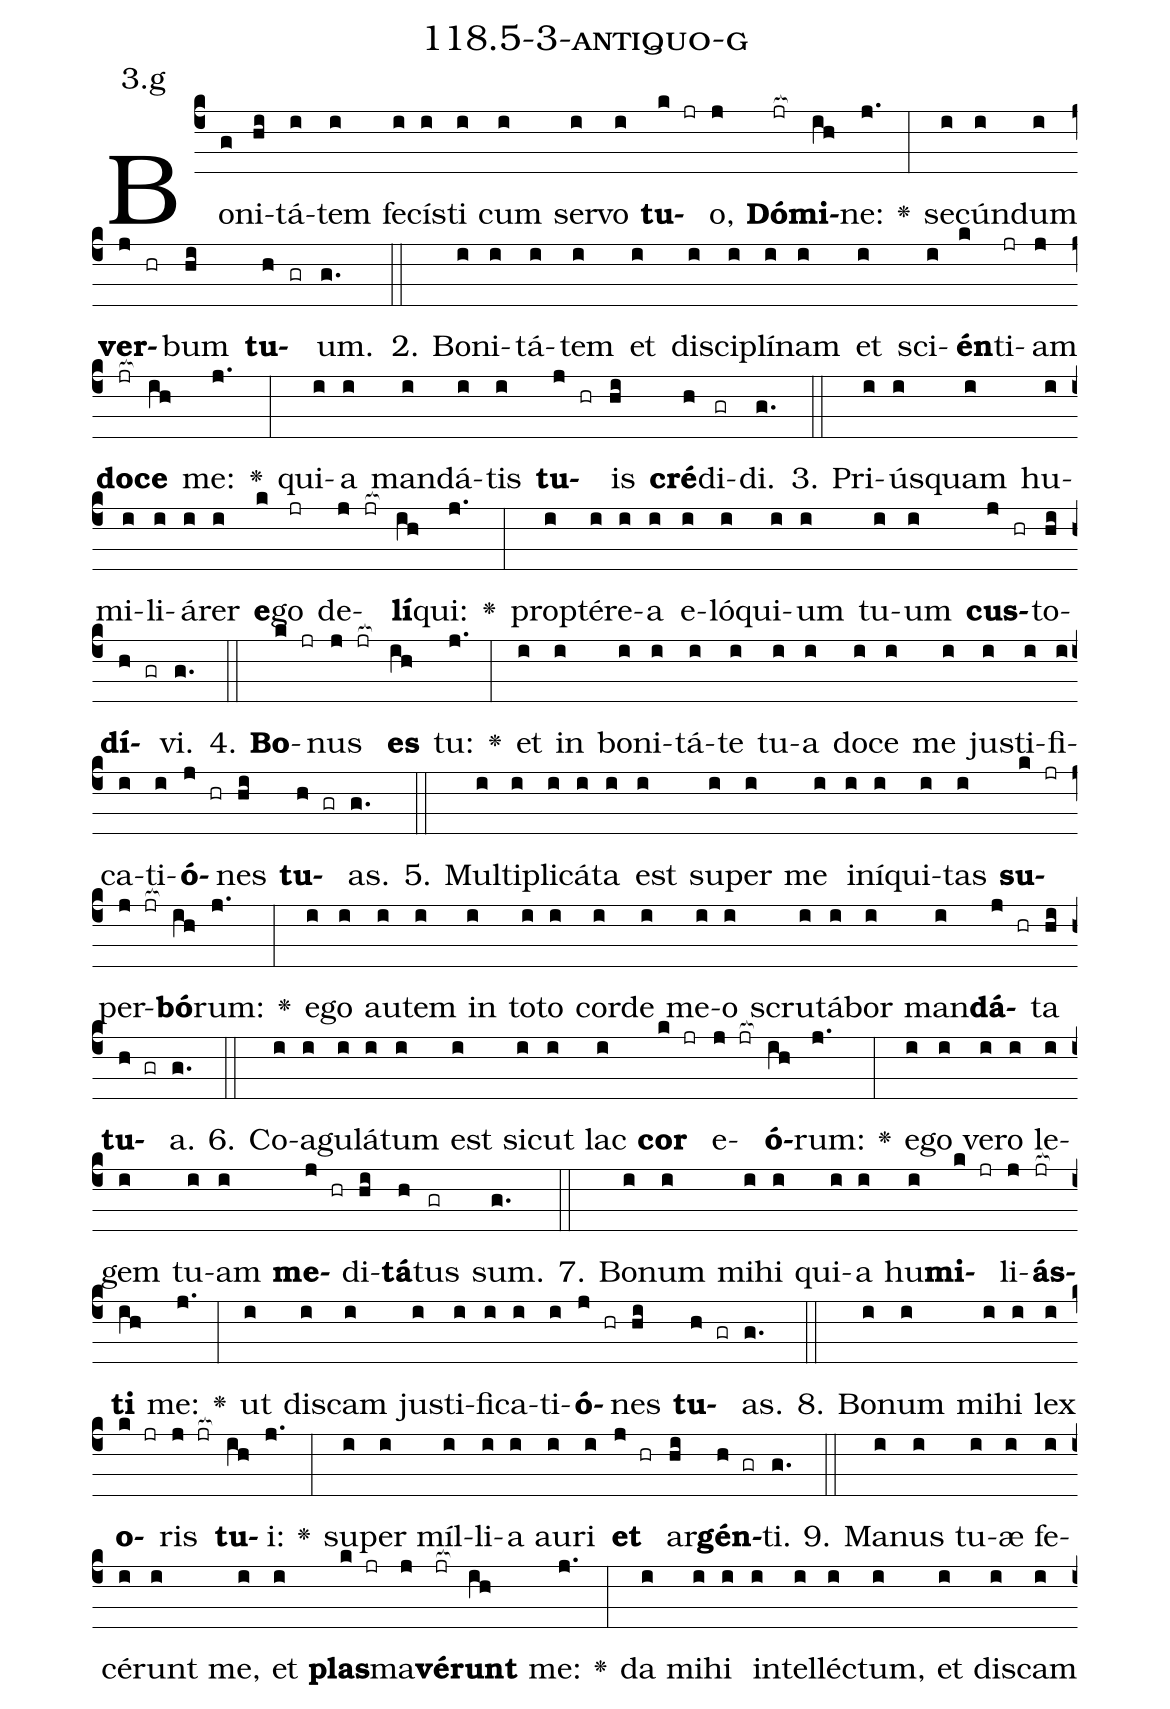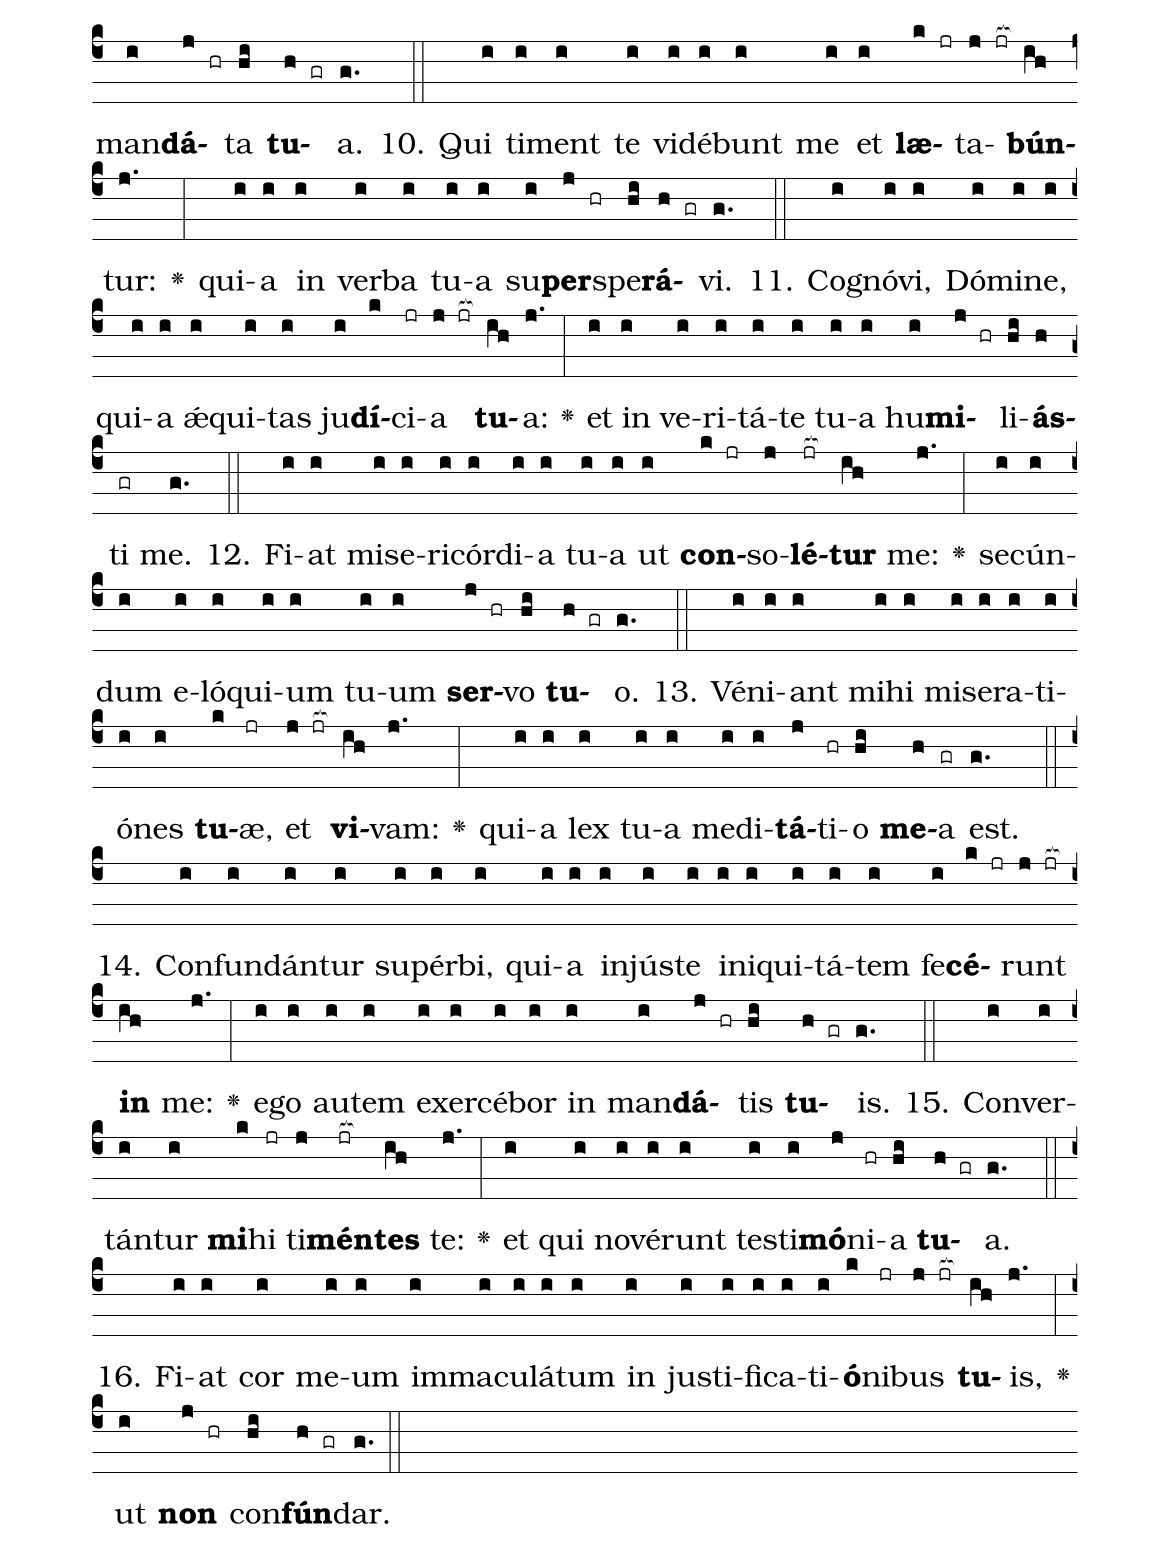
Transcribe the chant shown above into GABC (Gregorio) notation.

name: 118.5-3-antiquo-g;
annotation: 3.g;
%%
(c4)Bo(g)ni(hi)tá(i)tem(i) fe(i)cís(i)ti(i) cum(i) ser(i)vo(i) <b>tu</b>(k jr)o,(j) <b>Dó</b>(jr[ocb:1{])<b>mi</b>(ih[ocb:0}])ne:(j.) <v>\greheightstar</v>(:) se(i)cún(i)dum(i) <b>ver</b>(j hr)bum(hi) <b>tu</b>(h gr)um.(g.) (::)
2. Bo(i)ni(i)tá(i)tem(i) et(i) di(i)sci(i)plí(i)nam(i) et(i) sci(i)<b>én</b>(k)ti(jr)am(j) <b>do</b>(jr[ocb:1{])<b>ce</b>(ih[ocb:0}]) me:(j.) <v>\greheightstar</v>(:) qui(i)a(i) man(i)dá(i)tis(i) <b>tu</b>(j hr)is(hi) <b>cré</b>(h)di(gr)di.(g.) (::)
3. Pri(i)ús(i)quam(i) hu(i)mi(i)li(i)á(i)rer(i) <b>e</b>(k)go(jr) de(j jr[ocb:1{])<b>lí</b>(ih[ocb:0}])qui:(j.) <v>\greheightstar</v>(:) prop(i)tér(i)e(i)a(i) e(i)ló(i)qui(i)um(i) tu(i)um(i) <b>cus</b>(j hr)to(hi)<b>dí</b>(h gr)vi.(g.) (::)
4. <b>Bo</b>(k jr)nus(j jr[ocb:1{]) <b>es</b>(ih[ocb:0}]) tu:(j.) <v>\greheightstar</v>(:) et(i) in(i) bo(i)ni(i)tá(i)te(i) tu(i)a(i) do(i)ce(i) me(i) jus(i)ti(i)fi(i)ca(i)ti(i)<b>ó</b>(j hr)nes(hi) <b>tu</b>(h gr)as.(g.) (::)
5. Mul(i)ti(i)pli(i)cá(i)ta(i) est(i) su(i)per(i) me(i) in(i)í(i)qui(i)tas(i) <b>su</b>(k jr)per(j jr[ocb:1{])<b>bó</b>(ih[ocb:0}])rum:(j.) <v>\greheightstar</v>(:) e(i)go(i) au(i)tem(i) in(i) to(i)to(i) cor(i)de(i) me(i)o(i) scru(i)tá(i)bor(i) man(i)<b>dá</b>(j hr)ta(hi) <b>tu</b>(h gr)a.(g.) (::)
6. Co(i)a(i)gu(i)lá(i)tum(i) est(i) sic(i)ut(i) lac(i) <b>cor</b>(k jr) e(j jr[ocb:1{])<b>ó</b>(ih[ocb:0}])rum:(j.) <v>\greheightstar</v>(:) e(i)go(i) ve(i)ro(i) le(i)gem(i) tu(i)am(i) <b>me</b>(j hr)di(hi)<b>tá</b>(h)tus(gr) sum.(g.) (::)
7. Bo(i)num(i) mi(i)hi(i) qui(i)a(i) hu(i)<b>mi</b>(k jr)li(j)<b>ás</b>(jr[ocb:1{])<b>ti</b>(ih[ocb:0}]) me:(j.) <v>\greheightstar</v>(:) ut(i) dis(i)cam(i) jus(i)ti(i)fi(i)ca(i)ti(i)<b>ó</b>(j hr)nes(hi) <b>tu</b>(h gr)as.(g.) (::)
8. Bo(i)num(i) mi(i)hi(i) lex(i) <b>o</b>(k jr)ris(j jr[ocb:1{]) <b>tu</b>(ih[ocb:0}])i:(j.) <v>\greheightstar</v>(:) su(i)per(i) míl(i)li(i)a(i) au(i)ri(i) <b>et</b>(j hr) ar(hi)<b>gén</b>(h gr)ti.(g.) (::)
9. Ma(i)nus(i) tu(i)æ(i) fe(i)cé(i)runt(i) me,(i) et(i) <b>plas</b>(k jr)ma(j)<b>vé</b>(jr[ocb:1{])<b>runt</b>(ih[ocb:0}]) me:(j.) <v>\greheightstar</v>(:) da(i) mi(i)hi(i) in(i)tel(i)léc(i)tum,(i) et(i) dis(i)cam(i) man(i)<b>dá</b>(j hr)ta(hi) <b>tu</b>(h gr)a.(g.) (::)
10. Qui(i) ti(i)ment(i) te(i) vi(i)dé(i)bunt(i) me(i) et(i) <b>læ</b>(k jr)ta(j jr[ocb:1{])<b>bún</b>(ih[ocb:0}])tur:(j.) <v>\greheightstar</v>(:) qui(i)a(i) in(i) ver(i)ba(i) tu(i)a(i) su(i)<b>per</b>(j hr)spe(hi)<b>rá</b>(h gr)vi.(g.) (::)
11. Co(i)gnó(i)vi,(i) Dó(i)mi(i)ne,(i) qui(i)a(i) ǽ(i)qui(i)tas(i) ju(i)<b>dí</b>(k)ci(jr)a(j jr[ocb:1{]) <b>tu</b>(ih[ocb:0}])a:(j.) <v>\greheightstar</v>(:) et(i) in(i) ve(i)ri(i)tá(i)te(i) tu(i)a(i) hu(i)<b>mi</b>(j hr)li(hi)<b>ás</b>(h)ti(gr) me.(g.) (::)
12. Fi(i)at(i) mi(i)se(i)ri(i)cór(i)di(i)a(i) tu(i)a(i) ut(i) <b>con</b>(k jr)so(j)<b>lé</b>(jr[ocb:1{])<b>tur</b>(ih[ocb:0}]) me:(j.) <v>\greheightstar</v>(:) se(i)cún(i)dum(i) e(i)ló(i)qui(i)um(i) tu(i)um(i) <b>ser</b>(j hr)vo(hi) <b>tu</b>(h gr)o.(g.) (::)
13. Vé(i)ni(i)ant(i) mi(i)hi(i) mi(i)se(i)ra(i)ti(i)ó(i)nes(i) <b>tu</b>(k)æ,(jr) et(j jr[ocb:1{]) <b>vi</b>(ih[ocb:0}])vam:(j.) <v>\greheightstar</v>(:) qui(i)a(i) lex(i) tu(i)a(i) me(i)di(i)<b>tá</b>(j)ti(hr)o(hi) <b>me</b>(h)a(gr) est.(g.) (::)
14. Con(i)fun(i)dán(i)tur(i) su(i)pér(i)bi,(i) qui(i)a(i) in(i)jús(i)te(i) in(i)i(i)qui(i)tá(i)tem(i) fe(i)<b>cé</b>(k jr)runt(j jr[ocb:1{]) <b>in</b>(ih[ocb:0}]) me:(j.) <v>\greheightstar</v>(:) e(i)go(i) au(i)tem(i) ex(i)er(i)cé(i)bor(i) in(i) man(i)<b>dá</b>(j hr)tis(hi) <b>tu</b>(h gr)is.(g.) (::)
15. Con(i)ver(i)tán(i)tur(i) <b>mi</b>(k)hi(jr) ti(j)<b>mén</b>(jr[ocb:1{])<b>tes</b>(ih[ocb:0}]) te:(j.) <v>\greheightstar</v>(:) et(i) qui(i) no(i)vé(i)runt(i) tes(i)ti(i)<b>mó</b>(j)ni(hr)a(hi) <b>tu</b>(h gr)a.(g.) (::)
16. Fi(i)at(i) cor(i) me(i)um(i) im(i)ma(i)cu(i)lá(i)tum(i) in(i) jus(i)ti(i)fi(i)ca(i)ti(i)<b>ó</b>(k)ni(jr)bus(j jr[ocb:1{]) <b>tu</b>(ih[ocb:0}])is,(j.) <v>\greheightstar</v>(:) ut(i) <b>non</b>(j hr) con(hi)<b>fún</b>(h gr)dar.(g.) (::)
